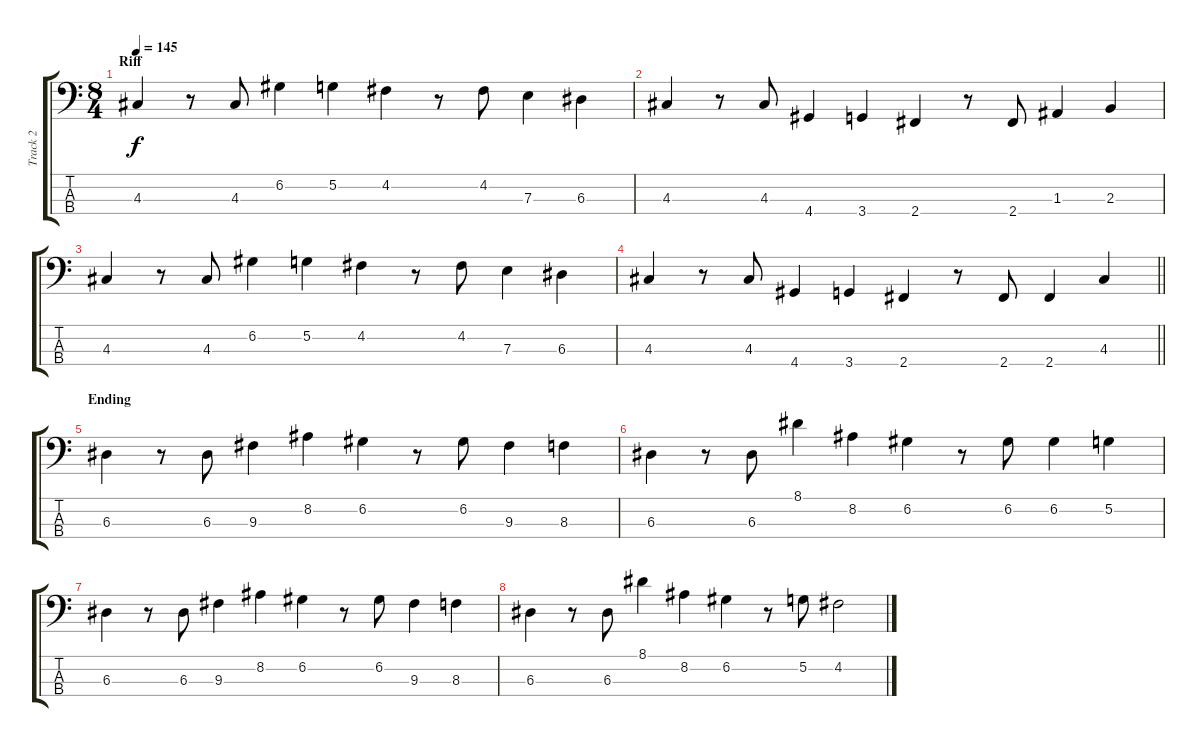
\track ("Track 2" "Track 2") {instrument electricbassfinger}
\staff {score tabs}
\tuning (G2 D2 A1 E1) {hide}
\ts (8 4)
\section ("" "Riff")
\tempo 145
\clef f4
\ks c
4.3.4{dy f} r.8 4.3.8 6.2.4 5.2.4 4.2.4 r.8 4.2.8 7.3.4 6.3.4 |
4.3.4 r.8 4.3.8 4.4.4 3.4.4 2.4.4 r.8 2.4.8 1.3.4 2.3.4 |
4.3.4 r.8 4.3.8 6.2.4 5.2.4 4.2.4 r.8 4.2.8 7.3.4 6.3.4 |
\barLineRight lightlight
4.3.4 r.8 4.3.8 4.4.4 3.4.4 2.4.4 r.8 2.4.8 2.4.4 4.3.4 |
\section ("" "Ending")
6.3.4 r.8 6.3.8 9.3.4 8.2.4 6.2.4 r.8 6.2.8 9.3.4 8.3.4 |
6.3.4 r.8 6.3.8 8.1.4 8.2.4 6.2.4 r.8 6.2.8 6.2.4 5.2.4 |
6.3.4 r.8 6.3.8 9.3.4 8.2.4 6.2.4 r.8 6.2.8 9.3.4 8.3.4 |
6.3.4 r.8 6.3.8 8.1.4 8.2.4 6.2.4 r.8 5.2.8 4.2.2
